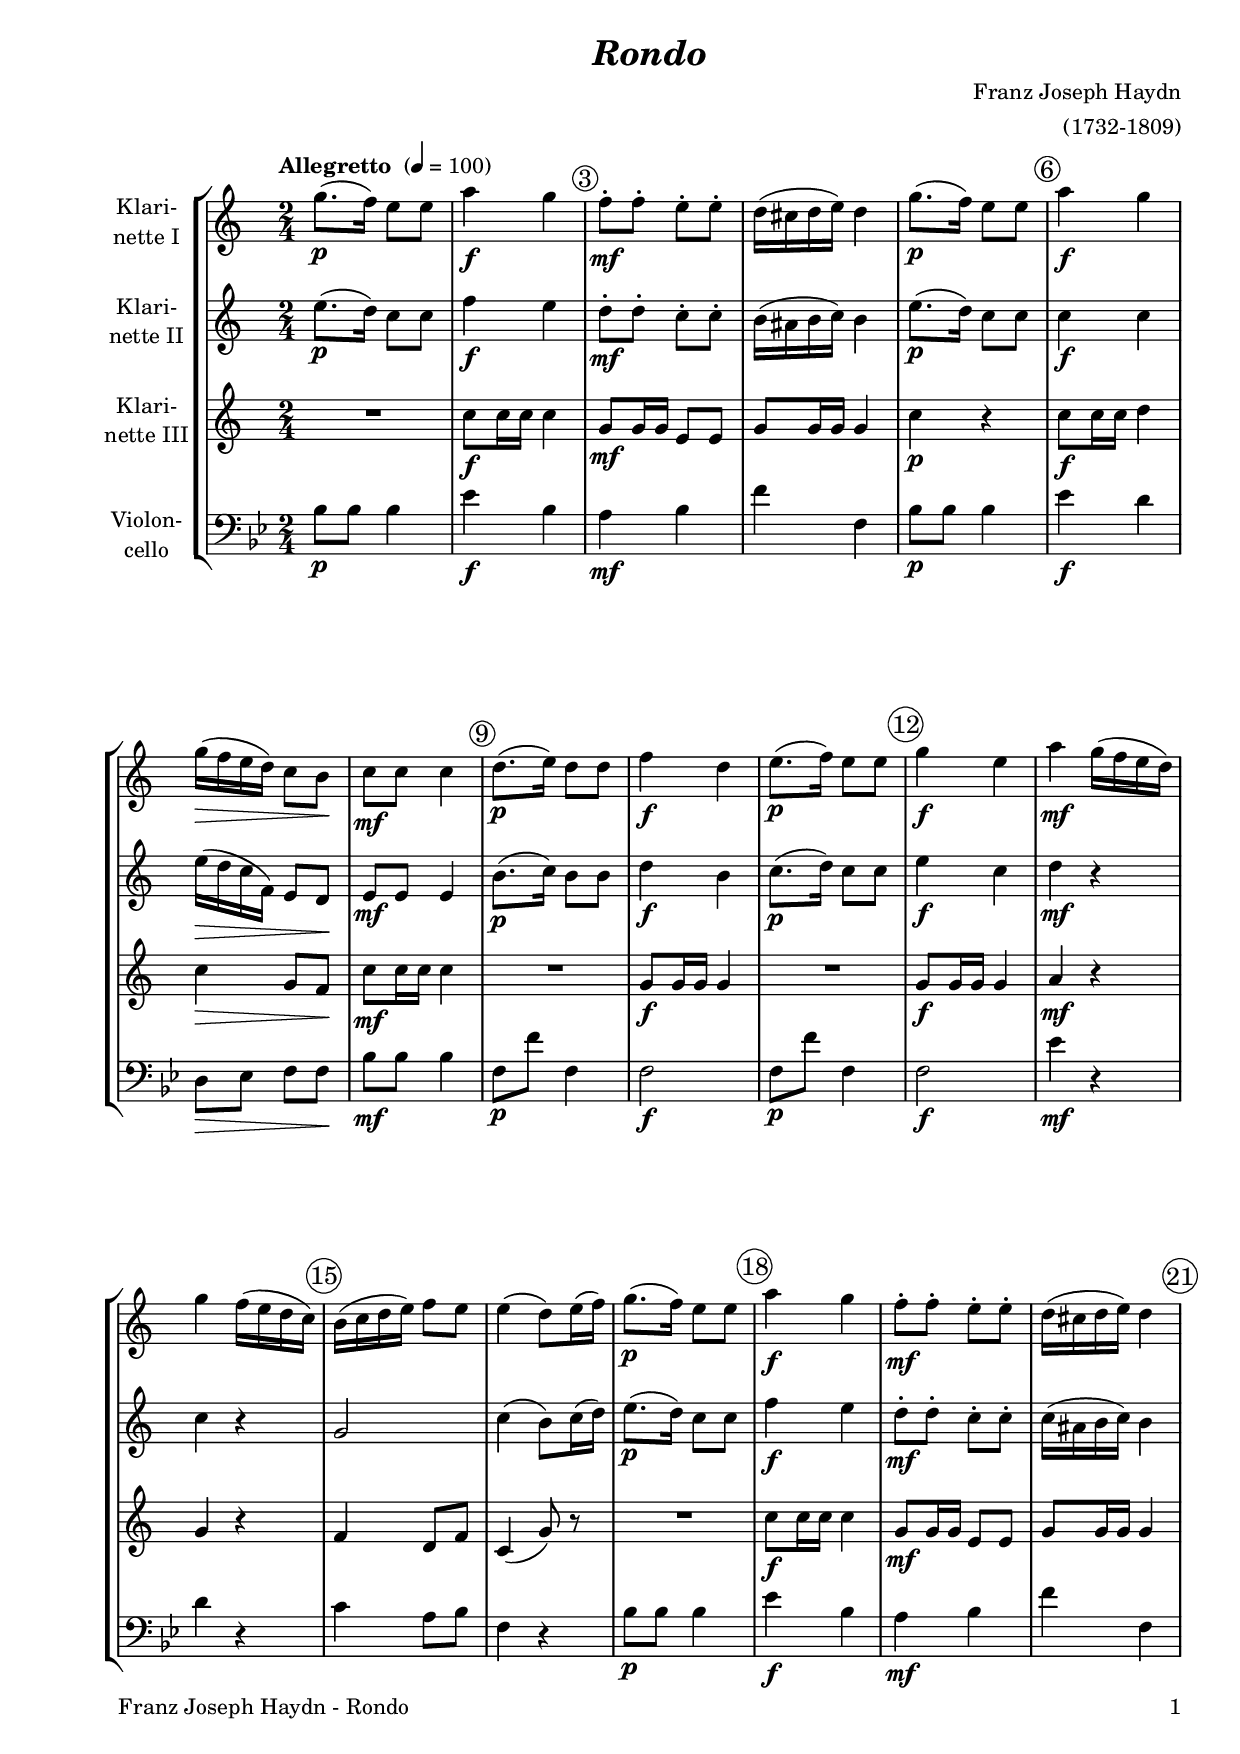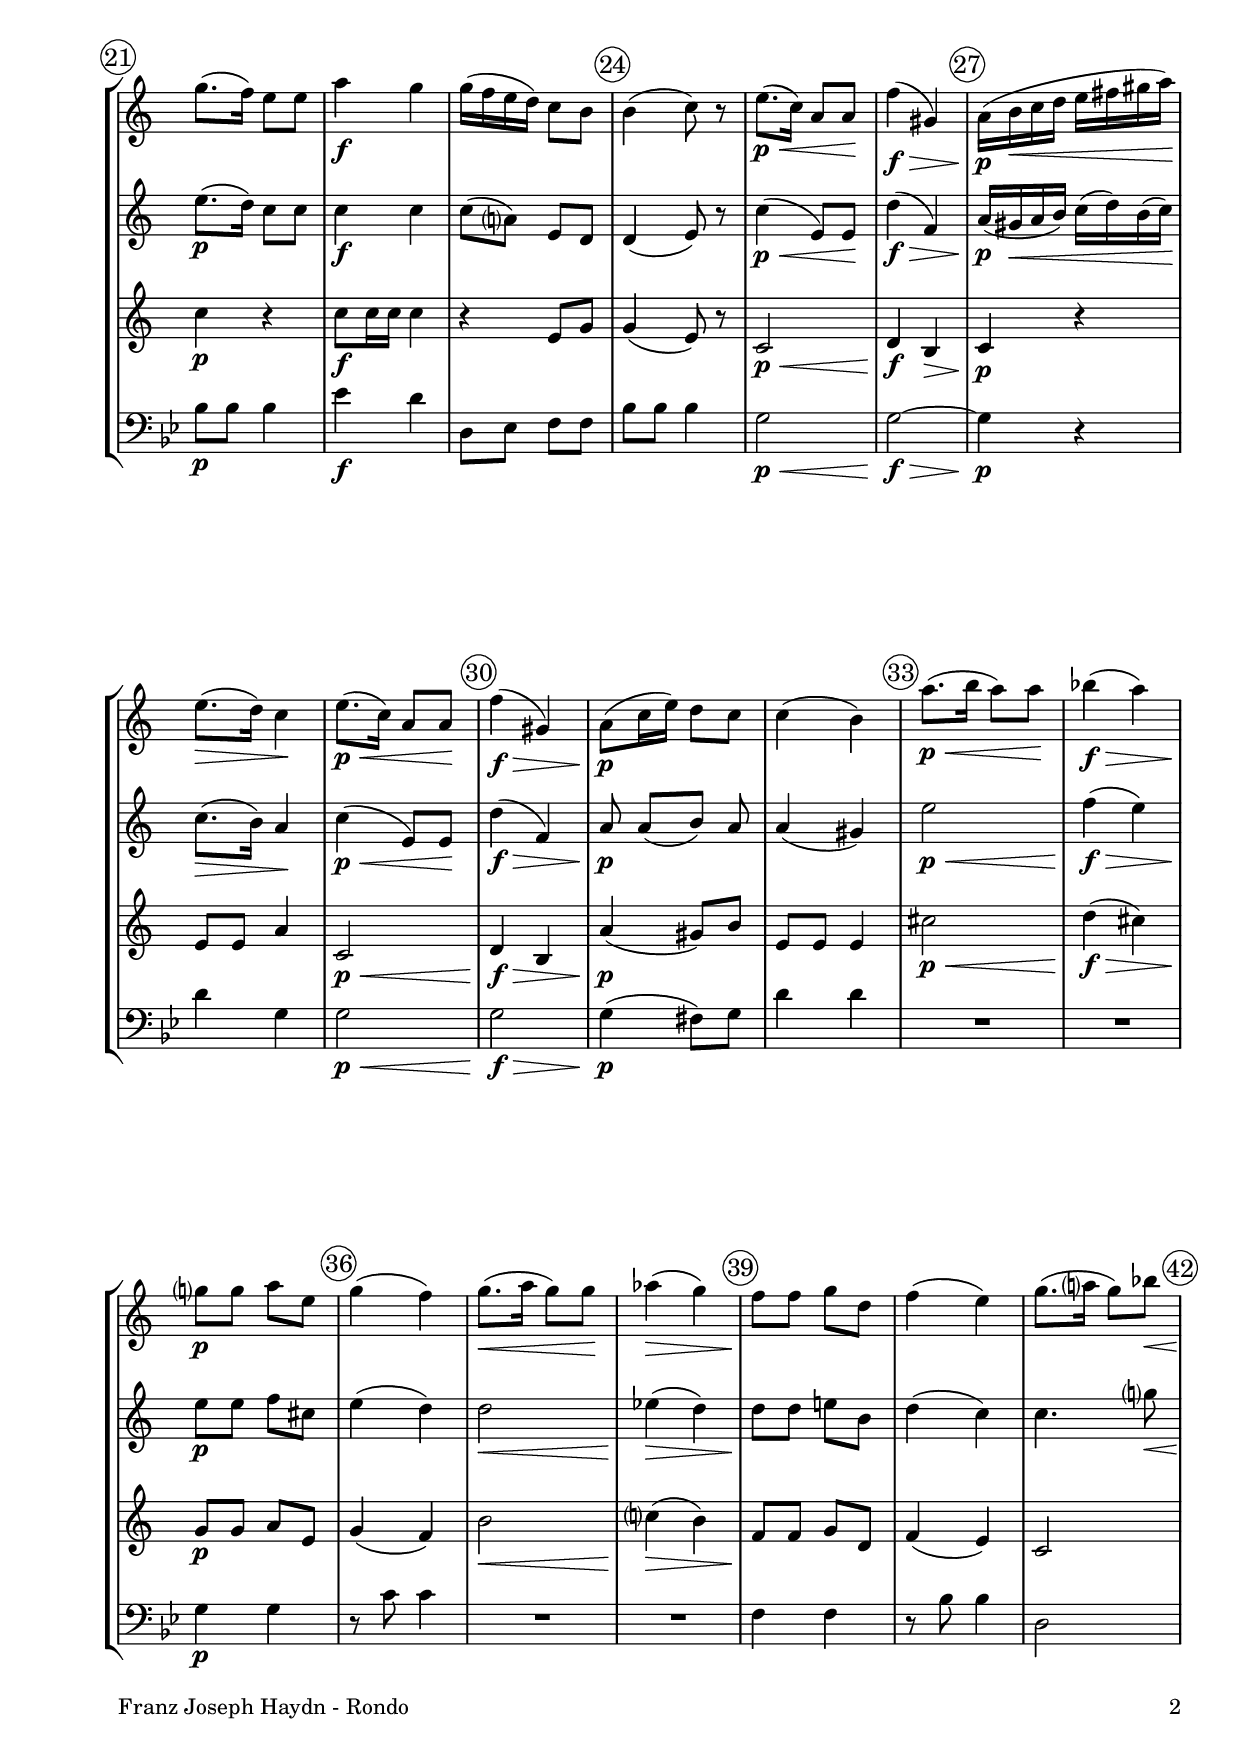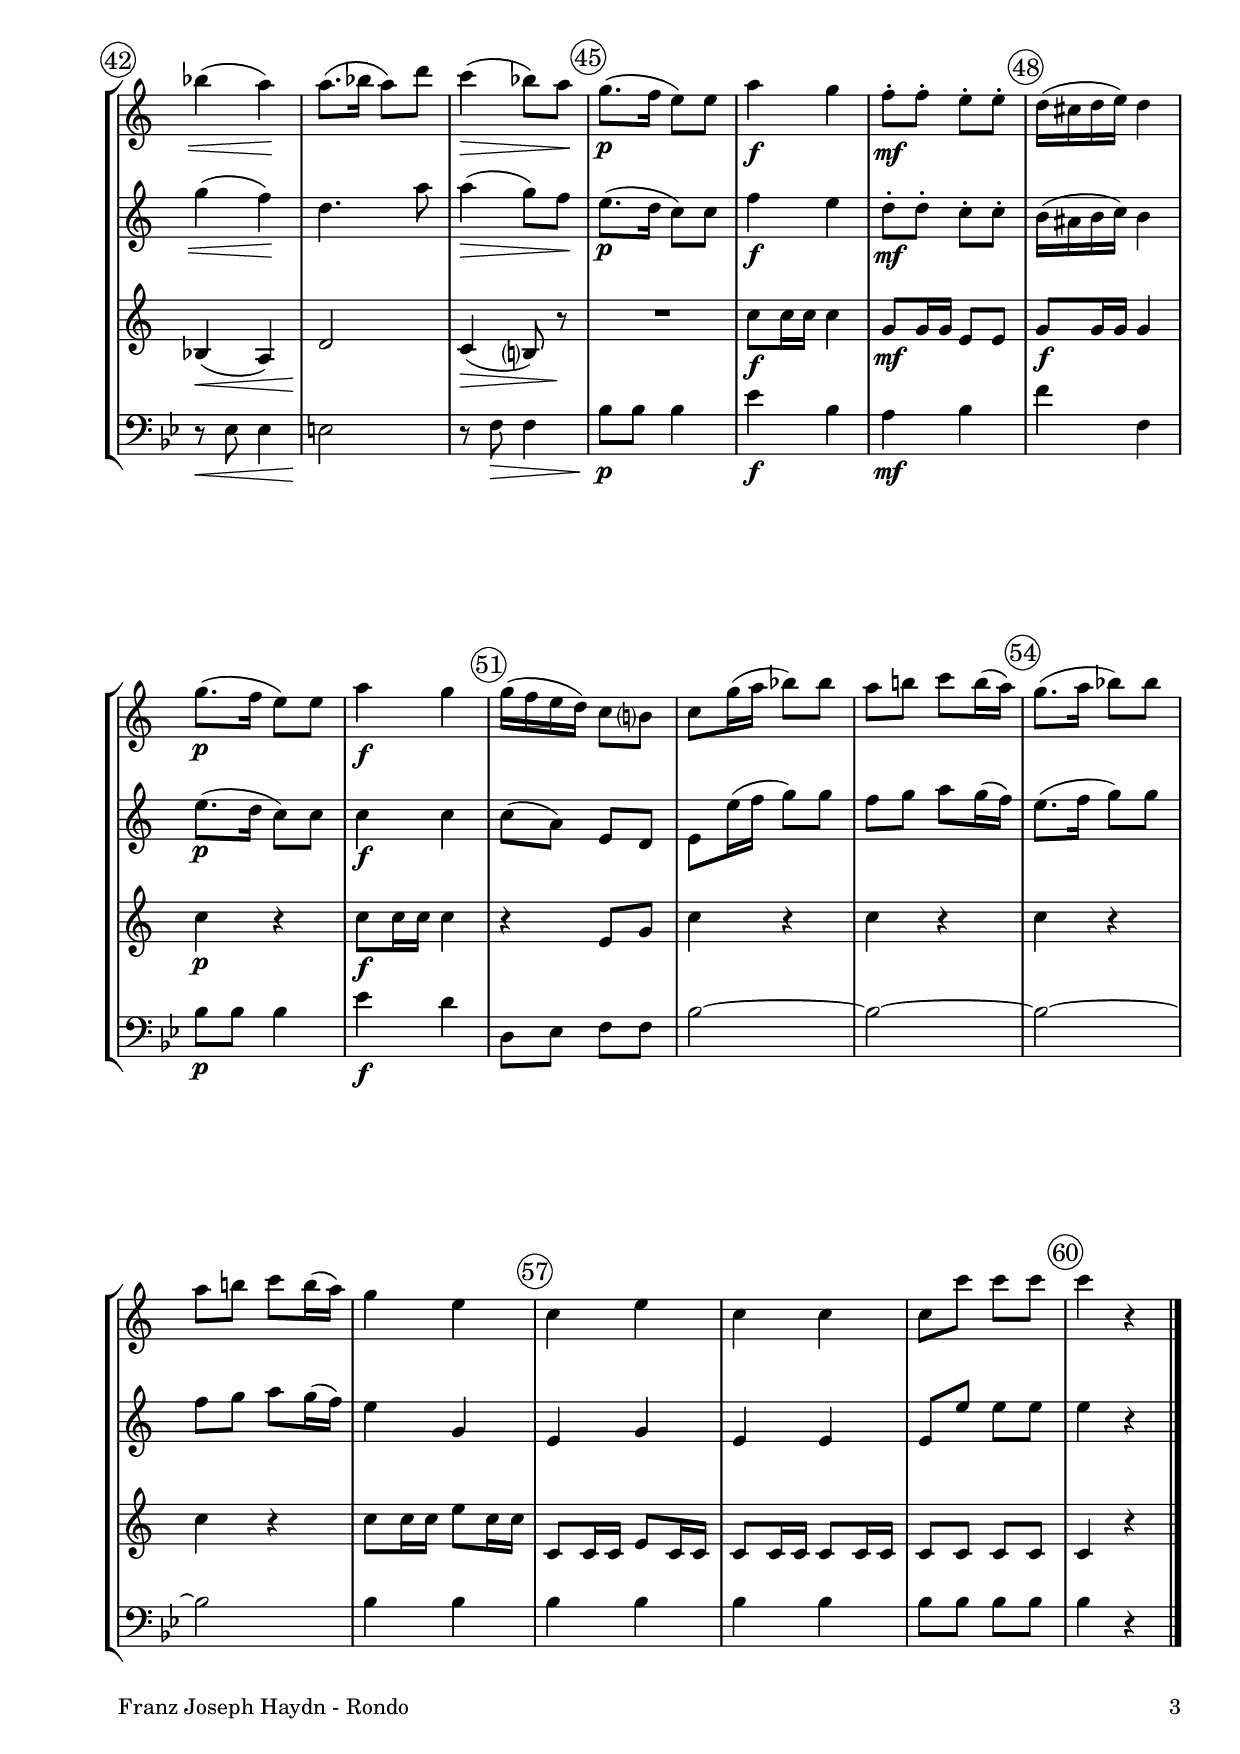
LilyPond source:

\version "2.18.2"
\include "deutsch.ly"

#(set-global-staff-size 19)

\header {
  title     = \markup \bold \italic "Rondo"
  composer  = "Franz Joseph Haydn"
  arranger  = "(1732-1809)"
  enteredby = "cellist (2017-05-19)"
%  piece     = ""
}

voiceconsts = {
  \key c \major
  \clef "treble"
  \time 2/4
  %\numericTimeSignature
  \compressFullBarRests
  %  \set tupletSpannerDuration = #(ly:make-moment 1 8)
  \override Score.BarNumber.break-visibility = ##(#t #t #t)
  % Print a bar number every fifth measure
  \set Score.barNumberVisibility = #(every-nth-bar-number-visible 3)
  % Increase the size of the bar number by 25%
  \override Score.BarNumber.font-size = #1.25
  % Draw a circle round the following bar number(s)
  \override Score.BarNumber.stencil
    = #(make-stencil-circler 0.1 0.25 ly:text-interface::print)
  % Center-align bar numbers
  \override Score.BarNumber.self-alignment-X = #CENTER  
  \tempo "Allegretto " 4=100
}

mihi = "clarinet"
mist = "string ensemble 1"
%miba = "drawbar organ"
miba = "bassoon"

va = \relative c''' {
  \voiceconsts

  g8.(\p f16) e8 e
  a4\f g
  f8-.\mf f-. e-. e-.
  d16( cis d e) d4
  g8.(\p f16) e8 e
  a4\f g
  g16(\> f e d) c8 h\!
  c\mf c c4

  d8.(\p e16) d8 d
  f4\f d
  e8.(\p f16) e8 e
  g4\f e
  a\mf g16( f e d)
  g4 f16( e d c)
  h( c d e) f8 e
  
  e4( d8) e16( f)
  g8.(\p f16) e8 e
  a4\f g
  f8-.\mf f-. e-. e-.
  d16( cis d e) d4
  g8.( f16) e8 e
  a4\f g
  g16( f e d) c8 h
  h4( c8) r

  e8.(\p\< c16) a8 a\!
  f'4(\f\> gis,)
  a16(\!\p h\< c d e fis gis a)\!
  e8.(\> d16) c4\!
  e8.(\p\< c16) a8 a\!
  f'4(\f\> gis,)
  a8(\!\p c16 e) d8 c
  c4( h)

  a'8.(\p\< h16 a8) a\!
  b4(\f\> a)
  g?8\!\p g a e
  g4( f)
  g8.(\< a16 g8) g\!
  as4(\> g)
  f8\! f g d
  f4( e)

  g8.( a?16 g8) b\<
  b4( a)\!
  a8.( b16 a8) d
  c4(\> b8) a\!
  g8.(\p f16 e8) e
  a4\f g
  f8-.\mf f-. e-. e-.
  d16( cis d e) d4

  g8.(\p f16 e8) e
  a4\f g
  g16( f e d) c8 h?
  c g'16( a b8) b
  a h! c h16( a)
  g8.( a16 b8) b
  a h! c h16( a)

  g4 e
  c e
  c c
  c8 c' c c
  c4 r \bar "|."
}

vb = \relative c'' {
  \voiceconsts

  e8.(\p d16) c8 c
  f4\f e
  d8-.\mf d-. c-. c-.
  h16( ais h c) h4
  e8.(\p d16) c8 c
  c4\f c
  e16(\> d c f,) e8 d\!
  e\mf e e4

  h'8.(\p c16) h8 h
  d4\f h
  c8.(\p d16) c8 c
  e4\f c
  d\mf r
  c r
  g2

  c4( h8) c16( d)
  e8.(\p d16) c8 c
  f4\f e
  d8-.\mf d-. c-. c-.
  c16( ais h c) h4
  e8.(\p d16) c8 c
  c4\f c
  c8( a?) e d
  d4( e8) r

  c'4(\p\< e,8) e\!
  d'4(\f\> f,)
  a16(\!\p gis\< a h) c( d) h( c)\!
  c8.(\> h16) a4\!
  c(\p\<e,8) e\!
  d'4(\f\> f,)
  a8\!\p a[( h)] a
  a4( gis)

  e'2\p\<
  f4(\!\f\> e)
  e8\!\p e f cis
  e4( d)
  d2\<
  es4(\!\> d)
  d8\! d e! h
  d4( c)

  c4. g'?8\<
  g4( f)\!
  d4. a'8
  a4(\> g8) f\!
  e8.(\p d16 c8) c
  f4\f e
  d8-.\mf d-. c-. c-.
  h16( ais h c) h4

  e8.(\p d16 c8) c
  c4\f c
  c8( a) e d
  e e'16( f g8) g
  f g a g16( f)
  e8.( f16 g8) g
  f g a g16( f)

  e4 g,
  e g
  e e
  e8 e' e e
  e4 r \bar "|."
}

vc = \relative c'' {
  \voiceconsts

  R2
  c8\f c16 c c4
  g8\mf g16 g e8 e
  g g16 g g4
  c\p r
  c8\f c16 c d4
  c\> g8 f\!
  c'\mf c16 c c4

  R2
  g8\f g16 g g4
  R2
  g8\f g16 g g4
  a4\mf r
  g r
  f d8 f

  c4( g'8) r
  R2
  c8\f c16 c c4
  g8\mf g16 g e8 e
  g g16 g g4
  c\p r
  c8\f c16 c c4
  r e,8 g
  g4( e8) r

  c2\p\<
  d4\!\f h\>
  c\!\p r
  e8 e a4
  c,2\p\<
  d4\!\f\> h
  a'(\!\p gis8) h
  e, e e4

  cis'2\p\<
  d4(\!\f\> cis)
  g8\!\p g a e
  g4( f)
  h2\<
  c?4(\!\> h)
  f8\! f g d
  f4( e)
  
  c2
  b4(\< a)
  d2\!
  c4(\> h?8) r\!
  R2
  c'8\f c16 c c4
  g8\mf g16 g e8 e
  g\f g16 g g4

  c\p r
  c8\f c16 c c4
  r e,8 g
  c4 r
  c r
  c r
  c r

  c8 c16 c e8 c16 c
  c,8 c16 c e8 c16 c
  c8 c16 c c8 c16 c
  c8 c c c
  c4 r \bar "|."
}

vd = \relative c' {
  \voiceconsts
  \clef "bass"

  c8\p c c4
  f\f c
  h\mf c
  g' g,
  c8\p c c4
  f\f e
  e,8\> f g g\!
  c\mf c c4

  g8\p g' g,4
  g2\f
  g8\p g' g,4
  g2\f
  f'4\mf r
  e r
  d h8 c

  g4 r
  c8\p c c4
  f4\f c
  h\mf c
  g' g,
  c8\p c c4
  f4\f e
  e,8 f g g
  c c c4

  a2\p\<
  a~\!\f\>
  a4\!\p r
  e' a,
  a2\p\<
  a\!\f\>
  a4(\!\p gis8) a
  e'4 e

  R2*2
  a,4\p a
  r8 d d4
  R2*2
  g,4 g
  r8 c c4

  e,2
  r8\< f f4
  fis2\!
  r8 g\> g4
  c8\!\p c c4
  f\f c
  h\mf c
  g' g,

  c8\p c c4
  f\f e
  e,8 f g g
  c2~
  c~
  c~
  c

  c4 c
  c c
  c c
  c8 c c c
  c4 r \bar "|."
}


music = \new StaffGroup <<
      \new Staff {
        \set Staff.midiInstrument = \mihi
        \set Staff.instrumentName = \markup \center-column { "Klari-" "nette I" }
        \transpose c c { \va }
      }

      \new Staff {
        \set Staff.midiInstrument = \mihi
        \set Staff.instrumentName = \markup \center-column { "Klari-" "nette II" }
        \transpose c c { \vb }
      }

      \new Staff {
        \set Staff.midiInstrument = \mihi
        \set Staff.instrumentName = \markup \center-column { "Klari-" "nette III" }
        \transpose c c { \vc }
      }

      \new Staff {
        \set Staff.midiInstrument = \miba
        \set Staff.instrumentName = \markup \center-column { "Violon-" "cello" }
        \transpose c b, { \vd }
      }
>>

\book {
   \paper {
    print-page-number = ##t
    print-first-page-number = ##t
    oddHeaderMarkup = \markup \null
    evenHeaderMarkup = \markup \null
    oddFooterMarkup = \markup {
      \fill-line {
        \on-the-fly #print-page-number-check-first
        "Franz Joseph Haydn - Rondo" \fromproperty #'page:page-number-string
      }
    }
    evenFooterMarkup = \oddFooterMarkup
  } \score {
   \music
    \layout {}
  }
 
  \paper {
    left-margin = 2\cm
  }

  \score {
    \unfoldRepeats \music

    \midi {
      \context {
        \Score
      }
    }
  }
}
